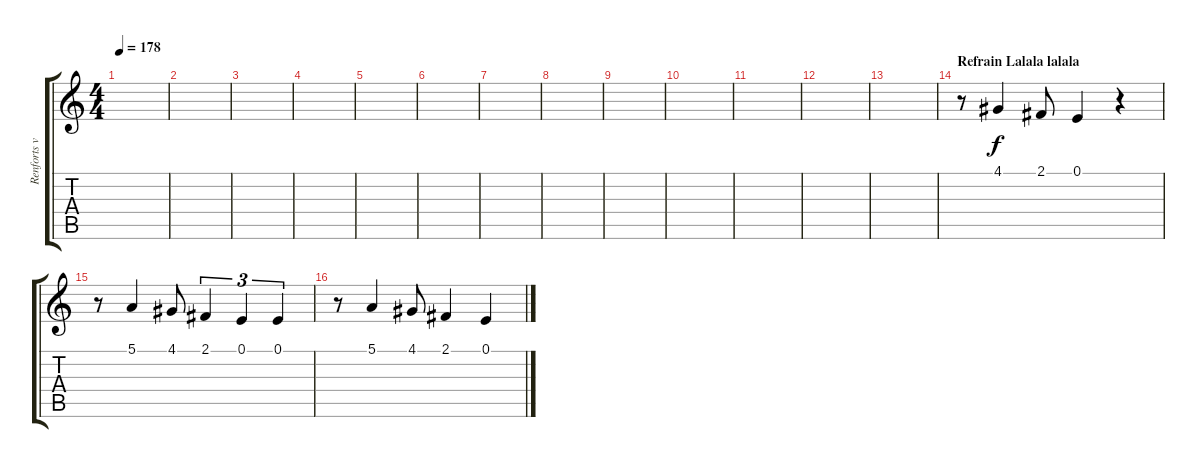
\track ("Renforts voix" "Renforts v") {instrument oboe}
\staff {score tabs}
\tuning (E4 B3 G3 D3 A2 E2) {hide}
\ts (4 4)
\tempo 178
\clef g2
\ks c
|
|
|
|
|
|
|
|
|
|
|
|
|
\section ("" "Refrain Lalala lalala ")
r.8 4.1.4 2.1.8 0.1.4 r.4 |
r.8 5.1.4 4.1.8 2.1.4{tu (3 2)} 0.1.4{tu (3 2)} 0.1.4{tu (3 2)} |
r.8 5.1.4 4.1.8 2.1.4 0.1.4
